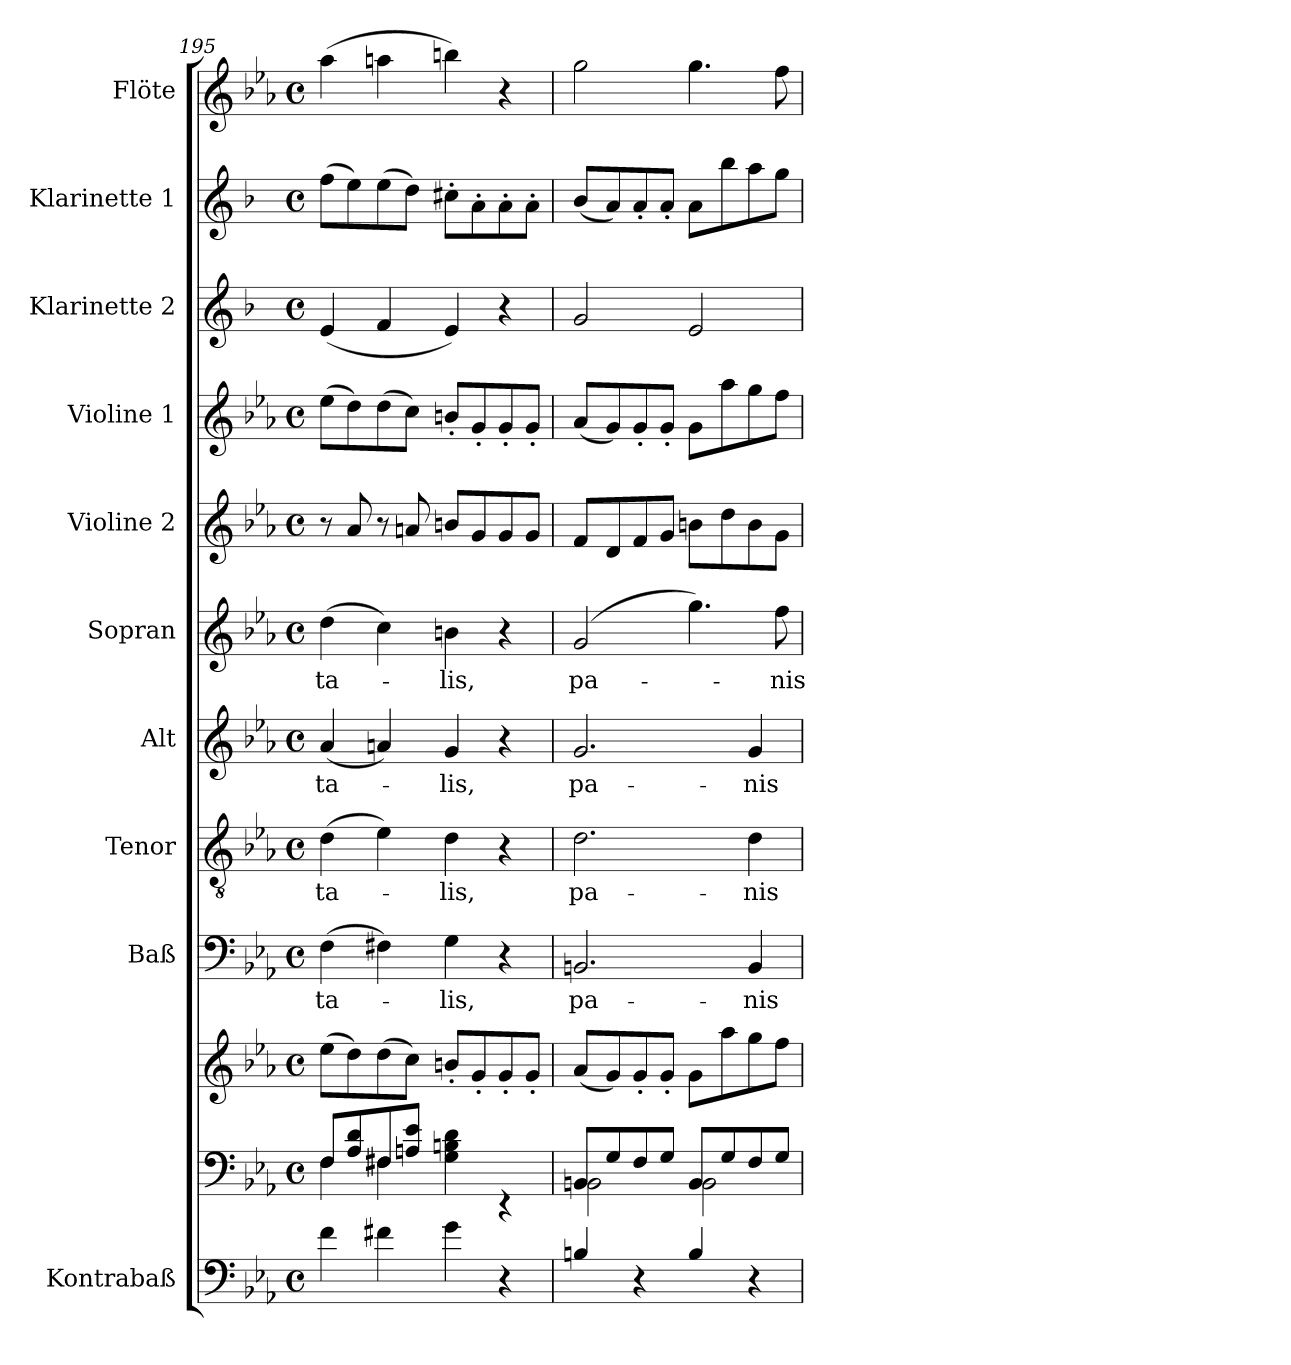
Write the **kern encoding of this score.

**kern	**kern	**kern	**kern	**text	**kern	**text	**kern	**text	**kern	**text	**kern	**kern	**kern	**kern	**kern
*part11	*part10	*part10	*part9	*part9	*part8	*part8	*part7	*part7	*part6	*part6	*part5	*part4	*part3	*part2	*part1
*staff12	*staff11	*staff10	*staff9	*staff9	*staff8	*staff8	*staff7	*staff7	*staff6	*staff6	*staff5	*staff4	*staff3	*staff2	*staff1
*I"Kontrabaß	*	*	*I"Baß	*	*I"Tenor	*	*I"Alt	*	*I"Sopran	*	*I"Violine 2	*I"Violine 1	*I"Klarinette 2	*I"Klarinette 1	*I"Flöte
*	*	*	*	*	*	*	*	*	*	*	*I'Vln	*I'Vln	*	*	*I'Fl
!!LO:PB:g=z
*clefF4	*clefF4	*clefG2	*clefF4	*	*clefGv2	*	*clefG2	*	*clefG2	*	*clefG2	*clefG2	*clefG2	*clefG2	*clefG2
*ITrd7c12	*	*	*	*	*	*	*	*	*	*	*	*	*ITrd1c2	*ITrd1c2	*
*k[b-e-a-]	*k[b-e-a-]	*k[b-e-a-]	*k[b-e-a-]	*	*k[b-e-a-]	*	*k[b-e-a-]	*	*k[b-e-a-]	*	*k[b-e-a-]	*k[b-e-a-]	*k[b-e-a-]	*k[b-e-a-]	*k[b-e-a-]
*E-:	*E-:	*E-:	*E-:	*	*E-:	*	*E-:	*	*E-:	*	*E-:	*E-:	*E-:	*E-:	*E-:
*M4/4	*M4/4	*M4/4	*M4/4	*	*M4/4	*	*M4/4	*	*M4/4	*	*M4/4	*M4/4	*M4/4	*M4/4	*M4/4
*met(c)	*met(c)	*met(c)	*met(c)	*	*met(c)	*	*met(c)	*	*met(c)	*	*met(c)	*met(c)	*met(c)	*met(c)	*met(c)
=195	=195	=195	=195	=195	=195	=195	=195	=195	=195	=195	=195	=195	=195	=195	=195
*	*^	*	*	*	*	*	*	*	*	*	*	*	*	*	*
!	!	!	!	!	!LO:LY:b	!	!LO:LY:b	!	!LO:LY:b	!	!LO:LY:b	!	!	!	!	!
4F\	8F/L	4F\	(>8ee-\L	(>4F\	-ta-	(>4d\	-ta-	(<4a-/	-ta-	(>4dd\	-ta-	8r	(>8ee-\L	(<4d/	(>8ee-\L	(>4aa-\
.	8A-/ 8d/	.	8dd\)	.	.	.	.	.	.	.	.	8a-/	8dd\)	.	8dd\)	.
4F#X\	8F#/	4F#X\	(>8dd\	4F#X\)	.	4e-\)	.	4an/)	.	4cc\)	.	8r	(>8dd\	4e-/	(>8dd\	4aan\
.	8An/ 8e-/J	.	8cc\J)	.	.	.	.	.	.	.	.	8an/	8cc\J)	.	8cc\J)	.
!	!	!	!	!	!LO:LY:b	!	!LO:LY:b	!	!LO:LY:b	!	!LO:LY:b	!	!	!	!	!
4G\	2ryy	4G\ 4Bn\ 4d\	8bn'</L	4G\	-lis,	4d\	-lis,	4g/	-lis,	4bn\	-lis,	8bn/L	8bn'</L	4d/)	8bn'<\L	4bbn\)
.	.	.	8g'</	.	.	.	.	.	.	.	.	8g/	8g'</	.	8g'<\	.
4r	.	4rEE	8g'</	4r	.	4r	.	4r	.	4r	.	8g/	8g'</	4r	8g'<\	4r
.	.	.	8g'</J	.	.	.	.	.	.	.	.	8g/J	8g'</J	.	8g'<\J	.
=196	=196	=196	=196	=196	=196	=196	=196	=196	=196	=196	=196	=196	=196	=196	=196	=196
!	!	!	!	!	!LO:LY:b	!	!LO:LY:b	!	!LO:LY:b	!	!LO:LY:b	!	!	!	!	!
4BBn/	8BBn/L	2BB\	(<8a-/L	2.BBn/	pa-	2.d\	pa-	2.g/	pa-	(2g/	pa-	8f/L	(<8a-/L	2f/	(<8a-/L	2gg\
.	8G/	.	8g/)	.	.	.	.	.	.	.	.	8d/	8g/)	.	8g/)	.
4r	8F/	.	8g'</	.	.	.	.	.	.	.	.	8f/	8g'</	.	8g'</	.
.	8G/J	.	8g'</J	.	.	.	.	.	.	.	.	8g/J	8g'</J	.	8g'</J	.
4BB/	8BB/L	2BB\	8g\L	.	.	.	.	.	.	4.gg\)	.	8bn\L	8g\L	2d/	8g\L	4.gg\
.	8G/	.	8aa-\	.	.	.	.	.	.	.	.	8dd\	8aa-\	.	8aa-\	.
!	!	!	!	!	!LO:LY:b	!	!LO:LY:b	!	!LO:LY:b	!	!	!	!	!	!	!
4r	8F/	.	8gg\	4BB/	-nis	4d\	-nis	4g/	-nis	.	.	8b\	8gg\	.	8gg\	.
!	!	!	!	!	!	!	!	!	!	!	!LO:LY:b	!	!	!	!	!
.	8G/J	.	8ff\J	.	.	.	.	.	.	8ff\	-nis	8g\J	8ff\J	.	8ff\J	8ff\
*	*v	*v	*	*	*	*	*	*	*	*	*	*	*	*	*	*
=	=	=	=	=	=	=	=	=	=	=	=	=	=	=	=
*-	*-	*-	*-	*-	*-	*-	*-	*-	*-	*-	*-	*-	*-	*-	*-
